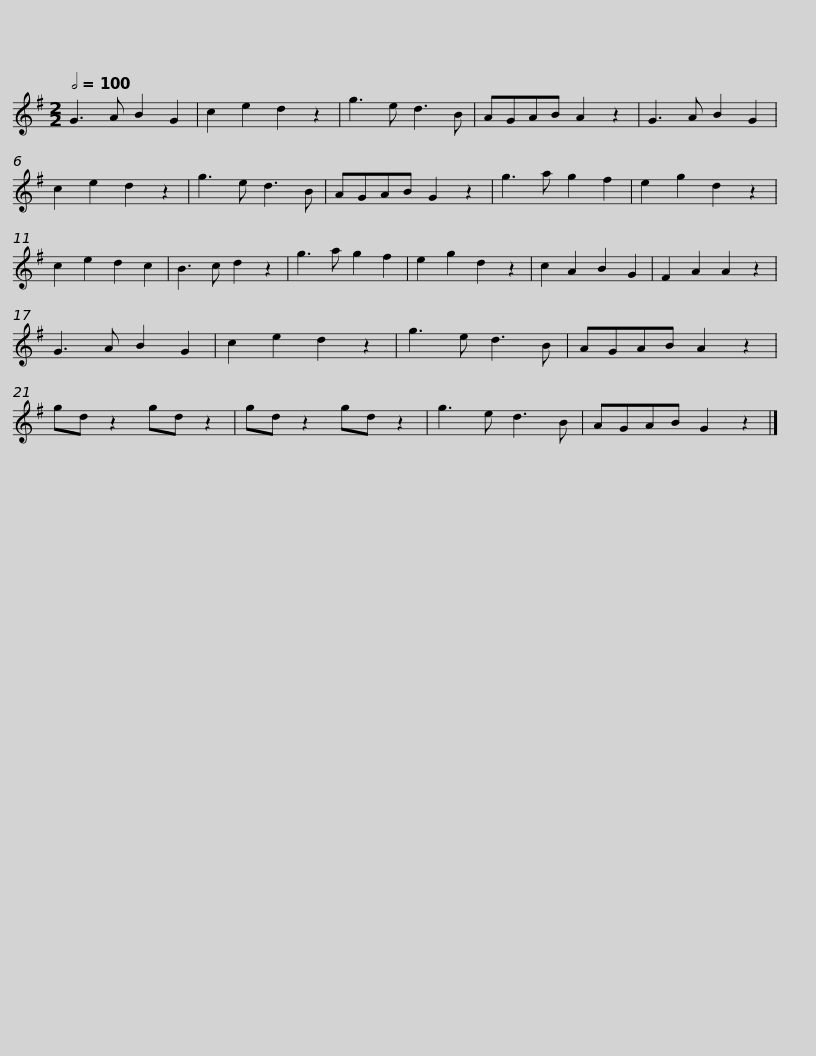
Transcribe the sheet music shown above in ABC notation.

X:1
L:1/8
Q:1/2=100
M:2/2
I:linebreak $
K:G
V:1 treble
V:1
 G3 A B2 G2 | c2 e2 d2 z2 | g3 e d3 B | AGAB A2 z2 | G3 A B2 G2 | %5
 c2 e2 d2 z2 | g3 e d3 B | AGAB G2 z2 |$ g3 a g2 f2 | e2 g2 d2 z2 | %10
 c2 e2 d2 c2 | B3 c d2 z2 | g3 a g2 f2 | e2 g2 d2 z2 | c2 A2 B2 G2 | %15
 F2 A2 A2 z2 | G3 A B2 G2 |$ c2 e2 d2 z2 | g3 e d3 B | AGAB A2 z2 | %20
 gd z2 gd z2 | gd z2 gd z2 | g3 e d3 B | AGAB G2 z2 |] %24
